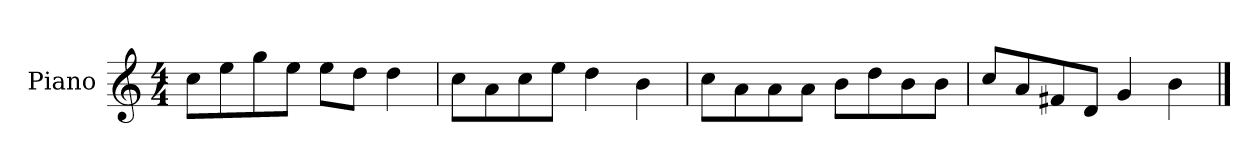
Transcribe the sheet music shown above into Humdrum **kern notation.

**kern
*part1
*staff1
*I"Piano
*I'P-no
*clefG2
*k[]
*M4/4
*MM90
=1
8cc\L
8ee\
8gg\
8ee\J
8ee\L
8dd\J
4dd\
=2
8cc\L
8a\
8cc\
8ee\J
4dd\
4b\
=3
8cc\L
8a\
8a\
8a\J
8b\L
8dd\
8b\
8b\J
=4
8cc/L
8a/
8f#X/
8d/J
4g/
4b\
==
*-
